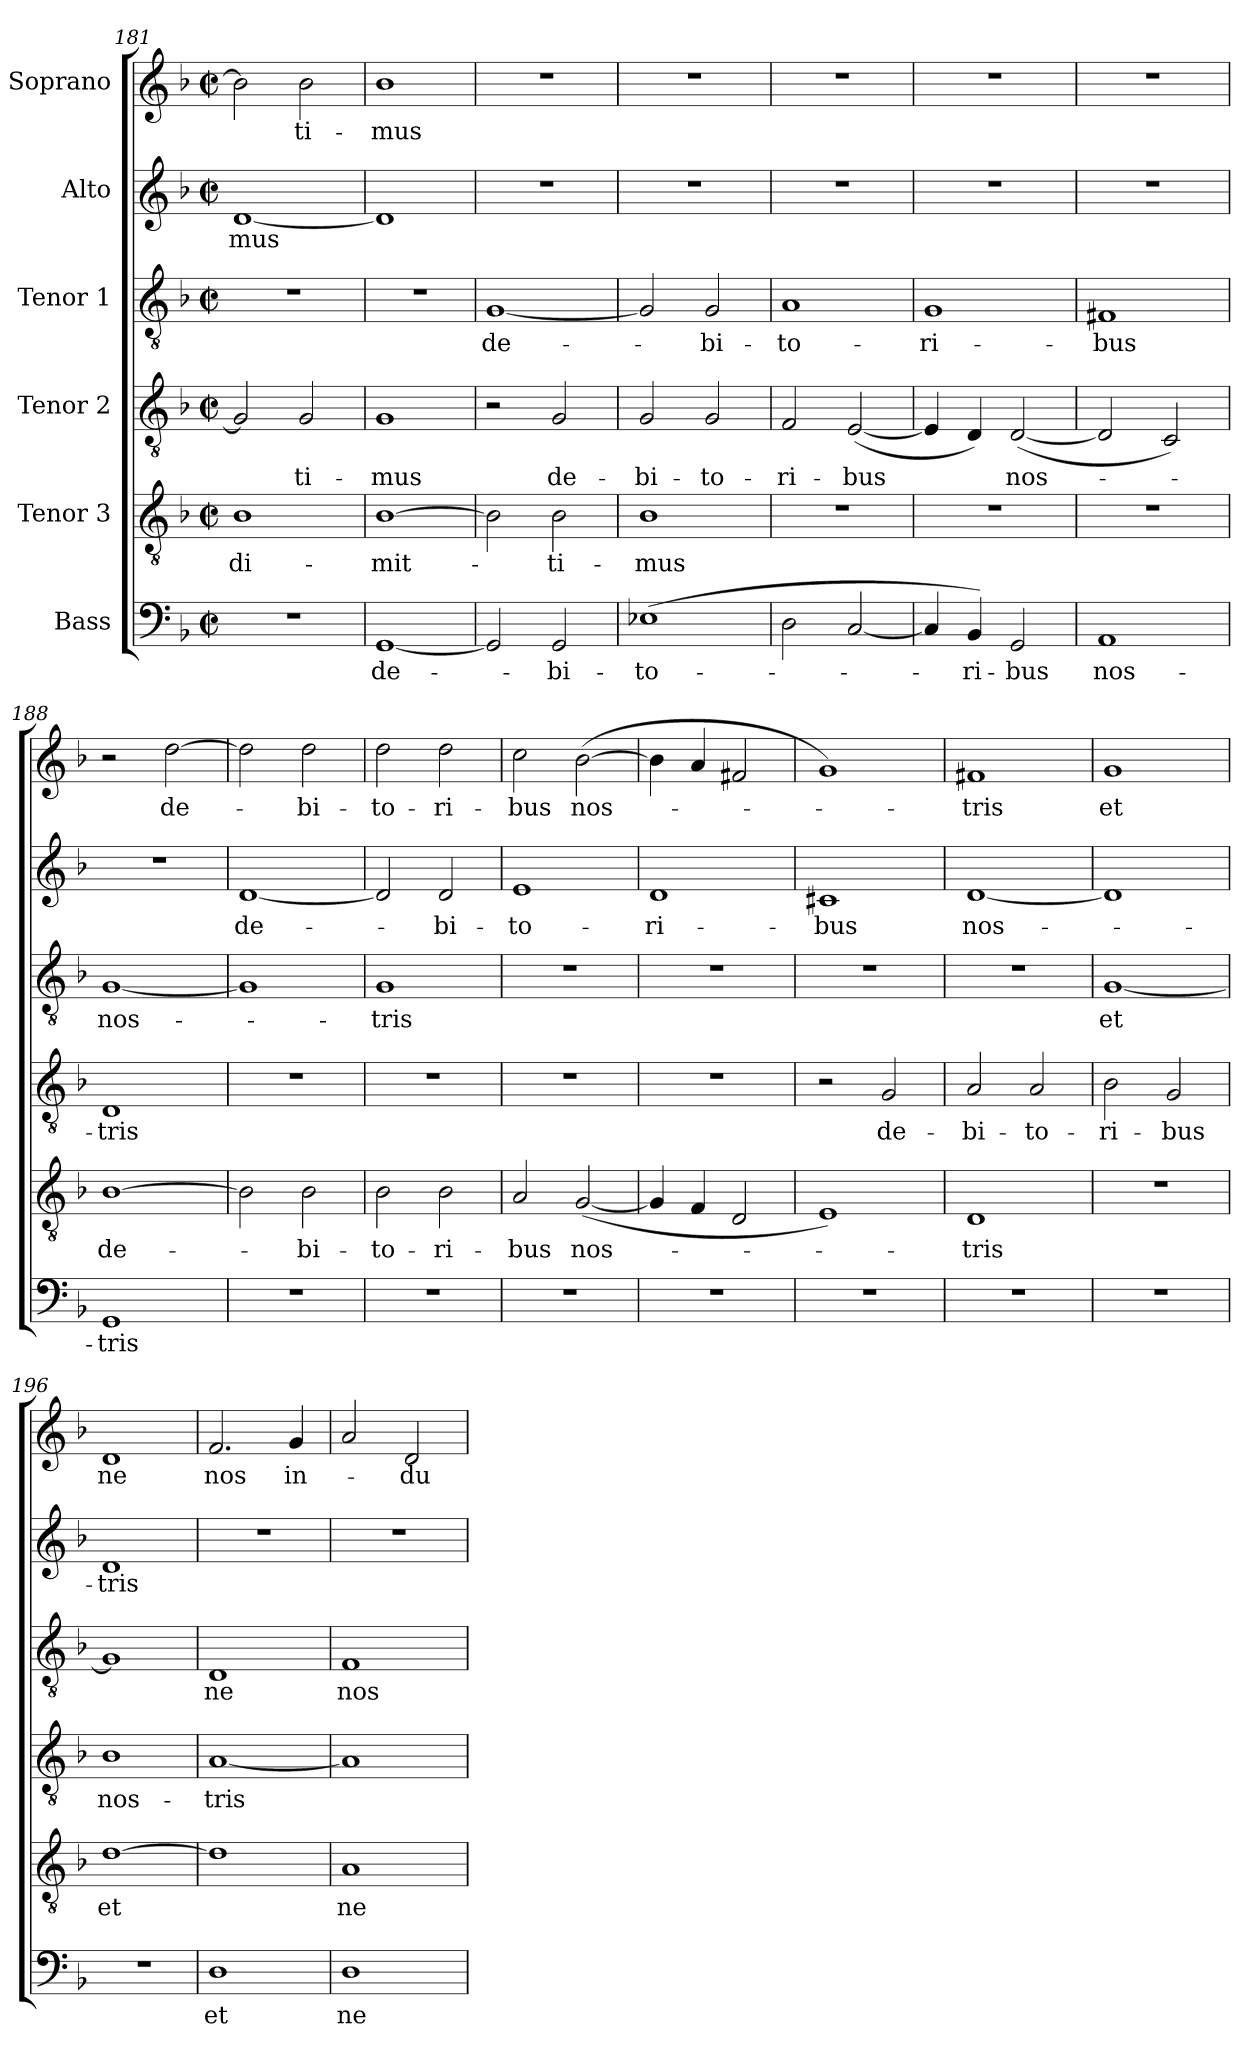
**kern	**text	**kern	**text	**kern	**text	**kern	**text	**kern	**text	**kern	**text
*part6	*part6	*part5	*part5	*part4	*part4	*part3	*part3	*part2	*part2	*part1	*part1
*staff6	*staff6	*staff5	*staff5	*staff4	*staff4	*staff3	*staff3	*staff2	*staff2	*staff1	*staff1
*I"Bass	*	*I"Tenor 3	*	*I"Tenor 2	*	*I"Tenor 1	*	*I"Alto	*	*I"Soprano	*
!!LO:LB:g=z
*clefF4	*	*clefGv2	*	*clefGv2	*	*clefGv2	*	*clefG2	*	*clefG2	*
*k[b-]	*	*k[b-]	*	*k[b-]	*	*k[b-]	*	*k[b-]	*	*k[b-]	*
*F:	*	*F:	*	*F:	*	*F:	*	*F:	*	*F:	*
*M2/2	*	*M2/2	*	*M2/2	*	*M2/2	*	*M2/2	*	*M2/2	*
*met(c|)	*	*met(c|)	*	*met(c|)	*	*met(c|)	*	*met(c|)	*	*met(c|)	*
=181	=181	=181	=181	=181	=181	=181	=181	=181	=181	=181	=181
1r	.	1B-	di-	2G/]	.	1r	.	[1d	-mus	2b-\]	.
.	.	.	.	2G/	-ti-	.	.	.	.	2b-\	-ti-
=182	=182	=182	=182	=182	=182	=182	=182	=182	=182	=182	=182
[1GG	de-	[1B-	-mit-	1G	-mus	1r	.	1d]	.	1b-	-mus
=183	=183	=183	=183	=183	=183	=183	=183	=183	=183	=183	=183
2GG/]	.	2B-\]	.	2r	.	[1G	de-	1r	.	1r	.
2GG/	-bi-	2B-\	-ti-	2G/	de-	.	.	.	.	.	.
=184	=184	=184	=184	=184	=184	=184	=184	=184	=184	=184	=184
(1E-X	-to-	1B-	-mus	2G/	-bi-	2G/]	.	1r	.	1r	.
.	.	.	.	2G/	-to-	2G/	-bi-	.	.	.	.
=185	=185	=185	=185	=185	=185	=185	=185	=185	=185	=185	=185
2D\	.	1r	.	2F/	-ri-	1A	-to-	1r	.	1r	.
[2C/	.	.	.	([2E/	-bus	.	.	.	.	.	.
=186	=186	=186	=186	=186	=186	=186	=186	=186	=186	=186	=186
4C/]	.	1r	.	4E/]	.	1G	-ri-	1r	.	1r	.
4BB-/)	-ri-	.	.	4D/)	.	.	.	.	.	.	.
2GG/	-bus	.	.	([2D/	nos-	.	.	.	.	.	.
=187	=187	=187	=187	=187	=187	=187	=187	=187	=187	=187	=187
1AA	nos-	1r	.	2D/]	.	1F#X	-bus	1r	.	1r	.
.	.	.	.	2C/)	.	.	.	.	.	.	.
=188	=188	=188	=188	=188	=188	=188	=188	=188	=188	=188	=188
1GG	-tris	[1B-	de-	1D	-tris	[1G	nos-	1r	.	2r	.
.	.	.	.	.	.	.	.	.	.	[2dd\	de-
=189	=189	=189	=189	=189	=189	=189	=189	=189	=189	=189	=189
1r	.	2B-\]	.	1r	.	1G]	.	[1d	de-	2dd\]	.
.	.	2B-\	-bi-	.	.	.	.	.	.	2dd\	-bi-
!!LO:PB:g=z
=190	=190	=190	=190	=190	=190	=190	=190	=190	=190	=190	=190
1r	.	2B-\	-to-	1r	.	1G	-tris	2d/]	.	2dd\	-to-
.	.	2B-\	-ri-	.	.	.	.	2d/	-bi-	2dd\	-ri-
=191	=191	=191	=191	=191	=191	=191	=191	=191	=191	=191	=191
1r	.	2A/	-bus	1r	.	1r	.	1e	-to-	2cc\	-bus
.	.	([2G/	nos-	.	.	.	.	.	.	([2b-\	nos-
=192	=192	=192	=192	=192	=192	=192	=192	=192	=192	=192	=192
1r	.	4G/]	.	1r	.	1r	.	1d	-ri-	4b-\]	.
.	.	4F/	.	.	.	.	.	.	.	4a/	.
.	.	2D/	.	.	.	.	.	.	.	2f#X/	.
=193	=193	=193	=193	=193	=193	=193	=193	=193	=193	=193	=193
1r	.	1E)	.	2r	.	1r	.	1c#X	-bus	1g)	.
.	.	.	.	2G/	de-	.	.	.	.	.	.
=194	=194	=194	=194	=194	=194	=194	=194	=194	=194	=194	=194
1r	.	1D	-tris	2A/	-bi-	1r	.	[1d	nos-	1f#X	-tris
.	.	.	.	2A/	-to-	.	.	.	.	.	.
=195	=195	=195	=195	=195	=195	=195	=195	=195	=195	=195	=195
1r	.	1r	.	2B-\	-ri-	[1G	et	1d]	.	1g	et
.	.	.	.	2G/	-bus	.	.	.	.	.	.
=196	=196	=196	=196	=196	=196	=196	=196	=196	=196	=196	=196
1r	.	[1d	et	1B-	nos-	1G]	.	1d	-tris	1d	ne
=197	=197	=197	=197	=197	=197	=197	=197	=197	=197	=197	=197
1D	et	1d]	.	[1A	-tris	1D	ne	1r	.	2.f/	nos
.	.	.	.	.	.	.	.	.	.	4g/	in-
=198	=198	=198	=198	=198	=198	=198	=198	=198	=198	=198	=198
1D	ne	1A	ne	1A]	.	1F	nos	1r	.	2a/	.
.	.	.	.	.	.	.	.	.	.	2d/	-du-
=	=	=	=	=	=	=	=	=	=	=	=
*-	*-	*-	*-	*-	*-	*-	*-	*-	*-	*-	*-
